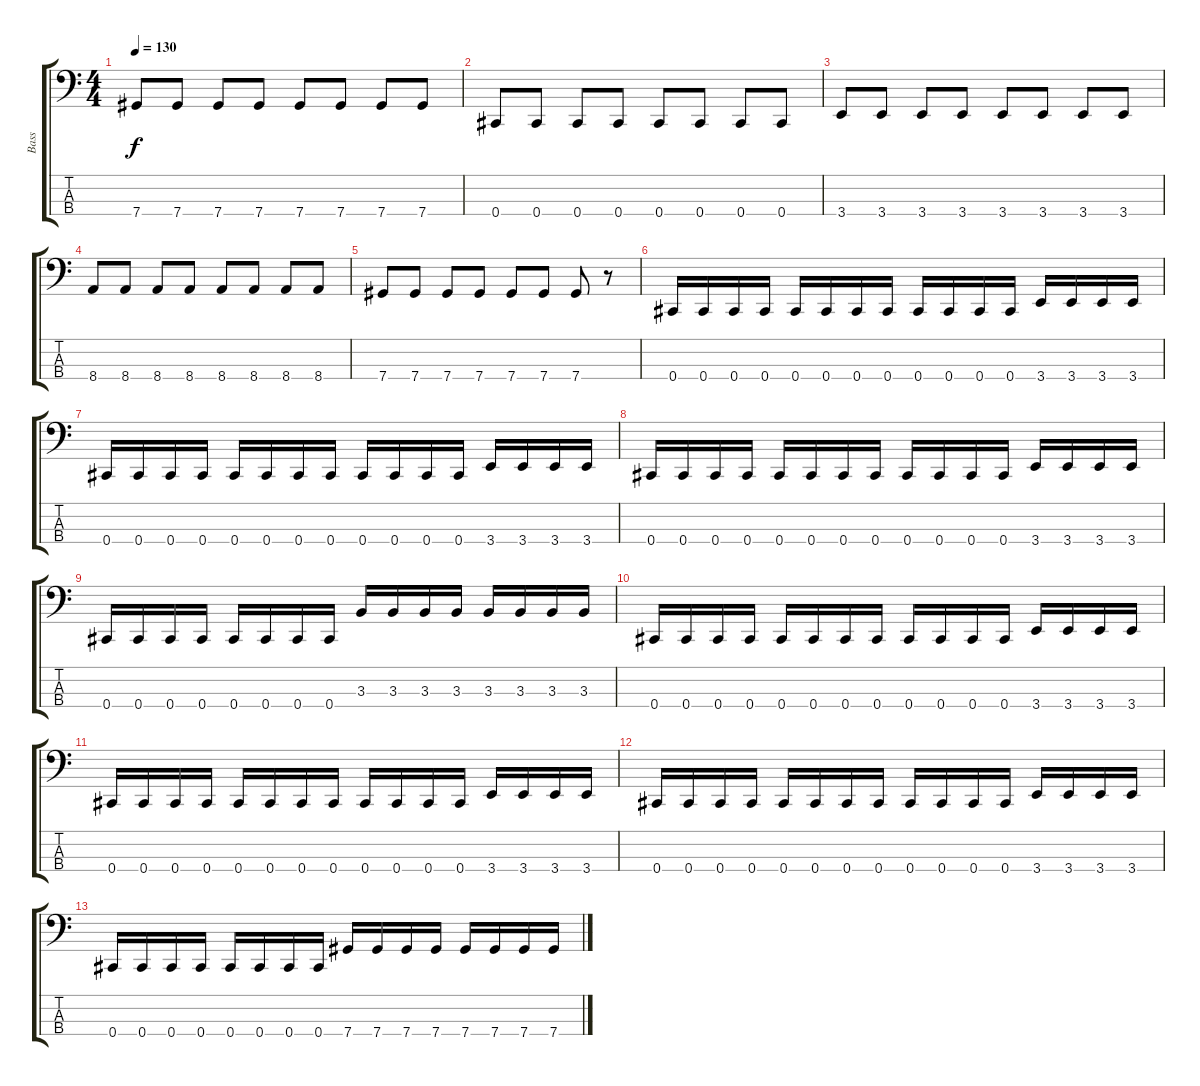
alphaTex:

\track ("Bass" "Bass") {instrument electricbasspick}
\staff {score tabs}
\tuning (Gb2 Db2 Ab1 Db1) {hide}
\ts (4 4)
\tempo 130
\clef f4
\ks c
7.4.8{dy f} 7.4.8 7.4.8 7.4.8 7.4.8 7.4.8 7.4.8 7.4.8 |
0.4.8 0.4.8 0.4.8 0.4.8 0.4.8 0.4.8 0.4.8 0.4.8 |
3.4.8 3.4.8 3.4.8 3.4.8 3.4.8 3.4.8 3.4.8 3.4.8 |
8.4.8 8.4.8 8.4.8 8.4.8 8.4.8 8.4.8 8.4.8 8.4.8 |
7.4.8 7.4.8 7.4.8 7.4.8 7.4.8 7.4.8 7.4.8 r.8 |
0.4.16 0.4.16 0.4.16 0.4.16 0.4.16 0.4.16 0.4.16 0.4.16 0.4.16 0.4.16 0.4.16 0.4.16 3.4.16 3.4.16 3.4.16 3.4.16 |
0.4.16 0.4.16 0.4.16 0.4.16 0.4.16 0.4.16 0.4.16 0.4.16 0.4.16 0.4.16 0.4.16 0.4.16 3.4.16 3.4.16 3.4.16 3.4.16 |
0.4.16 0.4.16 0.4.16 0.4.16 0.4.16 0.4.16 0.4.16 0.4.16 0.4.16 0.4.16 0.4.16 0.4.16 3.4.16 3.4.16 3.4.16 3.4.16 |
0.4.16 0.4.16 0.4.16 0.4.16 0.4.16 0.4.16 0.4.16 0.4.16 3.3.16 3.3.16 3.3.16 3.3.16 3.3.16 3.3.16 3.3.16 3.3.16 |
0.4.16 0.4.16 0.4.16 0.4.16 0.4.16 0.4.16 0.4.16 0.4.16 0.4.16 0.4.16 0.4.16 0.4.16 3.4.16 3.4.16 3.4.16 3.4.16 |
0.4.16 0.4.16 0.4.16 0.4.16 0.4.16 0.4.16 0.4.16 0.4.16 0.4.16 0.4.16 0.4.16 0.4.16 3.4.16 3.4.16 3.4.16 3.4.16 |
0.4.16 0.4.16 0.4.16 0.4.16 0.4.16 0.4.16 0.4.16 0.4.16 0.4.16 0.4.16 0.4.16 0.4.16 3.4.16 3.4.16 3.4.16 3.4.16 |
0.4.16 0.4.16 0.4.16 0.4.16 0.4.16 0.4.16 0.4.16 0.4.16 7.4.16 7.4.16 7.4.16 7.4.16 7.4.16 7.4.16 7.4.16 7.4.16
